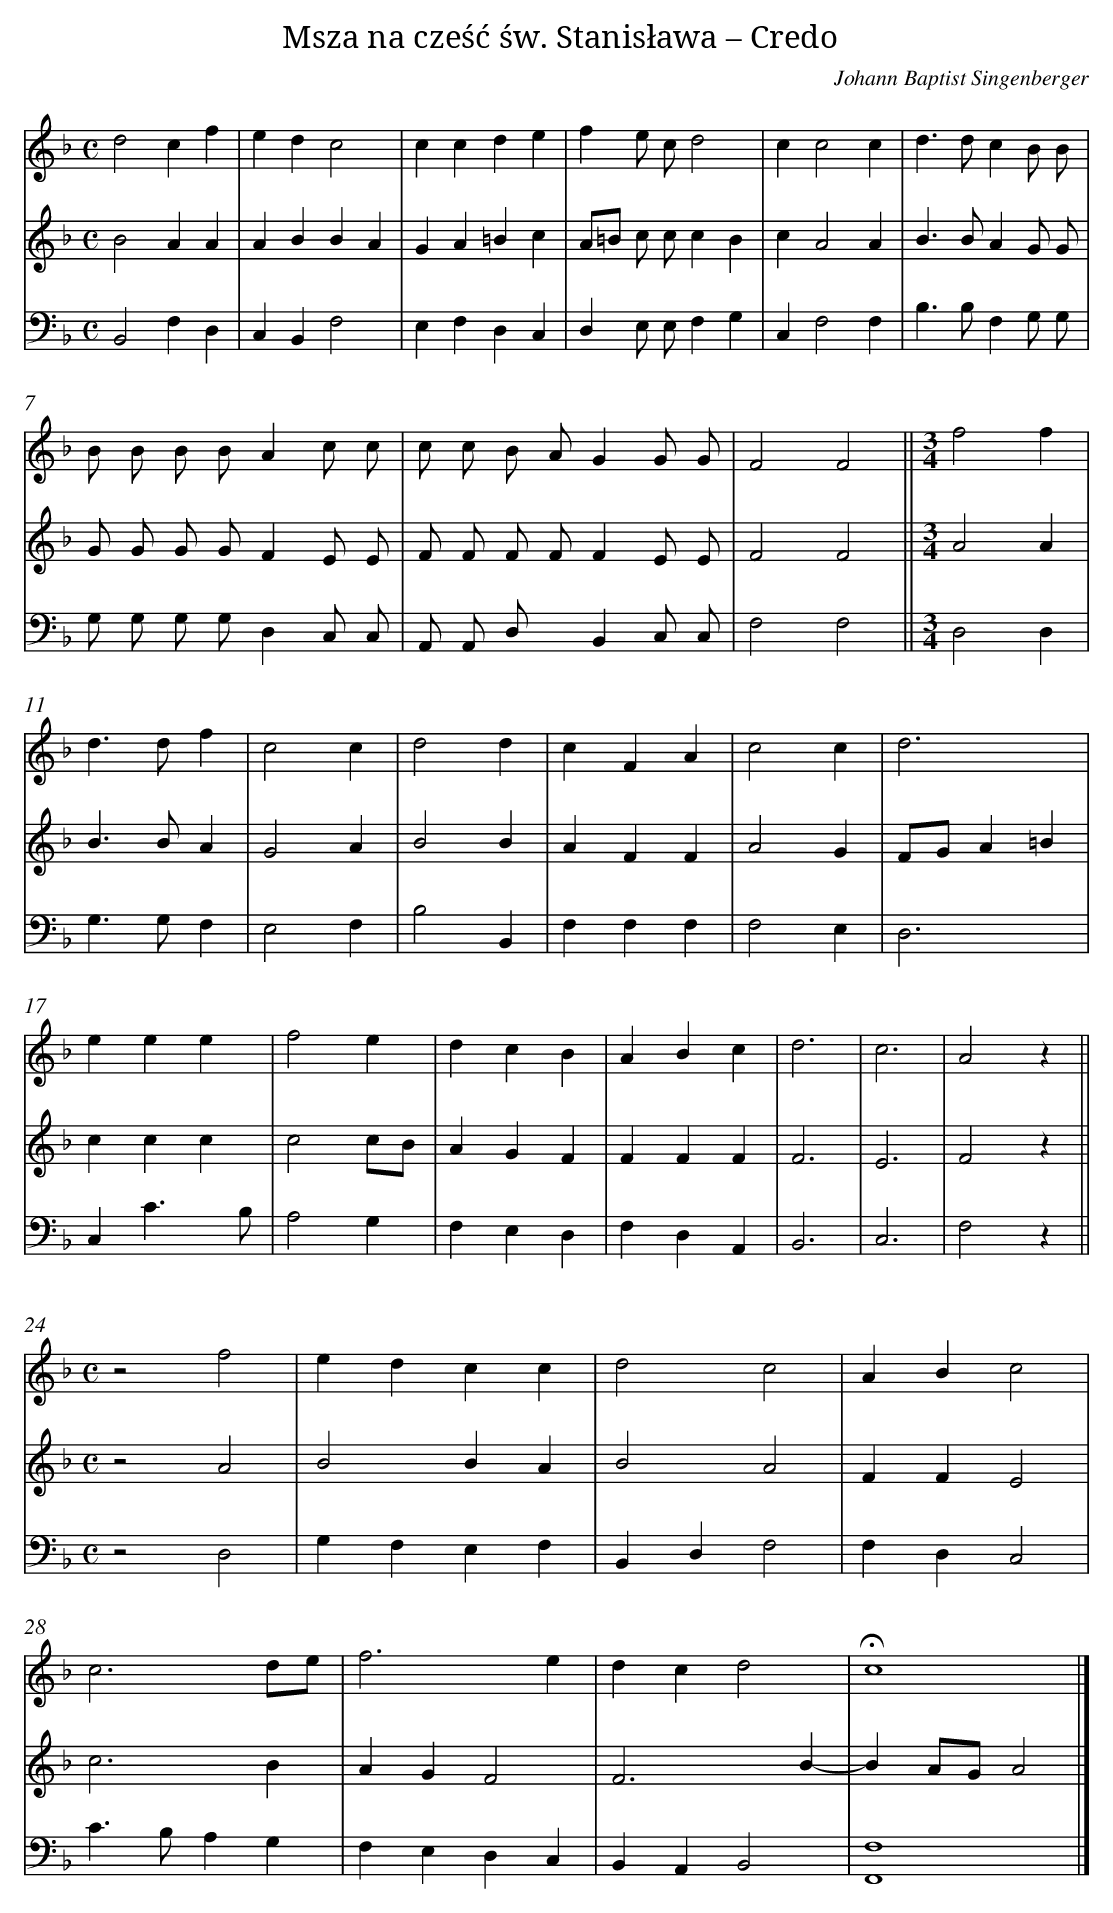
X:1
T: Msza na cześć św. Stanisława – Credo
C: Johann Baptist Singenberger
L: 1/4
M: C
V: 1 clef=treble
V: 2 clef=treble
V: 3 clef=bass
K: F
[V:1] d2cf |
[V:2] B2AA |
[V:3] B,,2F,D, |
[V:1] edc2 |
[V:2] ABBA |
[V:3] C,B,,F,2 |
[V:1] ccde |
[V:2] GA=Bc |
[V:3] E,F,D,C, |
[V:1] fe/ c/d2 |
[V:2] A/=B/ c/ c/cB |
[V:3] D,E,/ E,/F,G, |
[V:1] cc2c |
[V:2] cA2A |
[V:3] C,F,2F, |
[V:1] d>dcB/ B/ |
[V:2] B>BAG/ G/ |
[V:3] B,>B,F,G,/ G,/ |
[V:1] B/ B/ B/ B/Ac/ c/ |
[V:2] G/ G/ G/ G/FE/ E/ |
[V:3] G,/ G,/ G,/ G,/D,C,/ C,/ |
[V:1] c/ c/ B/ A/GG/ G/ |
[V:2] F/ F/ F/ F/FE/ E/ |
[V:3] A,,/ A,,/ D,/ x/B,,C,/ C,/ |
[V:1] F2F2 ||
[V:2] F2F2 ||
[V:3] F,2F,2 ||
[V:1] [M:3/4]f2f |
[V:2] [M:3/4]A2A |
[V:3] [M:3/4]D,2D, |
[V:1] d>df |
[V:2] B>BA |
[V:3] G,>G,F, |
[V:1] c2c |
[V:2] G2A |
[V:3] E,2F, |
[V:1] d2d |
[V:2] B2B |
[V:3] B,2B,, |
[V:1] cFA |
[V:2] AFF |
[V:3] F,F,F, |
[V:1] c2c |
[V:2] A2G |
[V:3] F,2E, |
[V:1] d3 |
[V:2] F/G/A=B |
[V:3] D,3 |
[V:1] eee |
[V:2] ccc |
[V:3] C,C3/B,/ |
[V:1] f2e |
[V:2] c2c/B/ |
[V:3] A,2G, |
[V:1] dcB |
[V:2] AGF |
[V:3] F,E,D, |
[V:1] ABc |
[V:2] FFF |
[V:3] F,D,A,, |
[V:1] d3 |
[V:2] F3 |
[V:3] B,,3 |
[V:1] c3 |
[V:2] E3 |
[V:3] C,3 |
[V:1] A2z ||
[V:2] F2z ||
[V:3] F,2z ||
[V:1] [M:C]z2f2 |
[V:2] [M:C]z2A2 |
[V:3] [M:C]z2D,2 |
[V:1] edcc |
[V:2] B2BA |
[V:3] G,F,E,F, |
[V:1] d2c2 |
[V:2] B2A2 |
[V:3] B,,D,F,2 |
[V:1] ABc2 |
[V:2] FFE2 |
[V:3] F,D,C,2 |
[V:1] c3d/e/ |
[V:2] c3B |
[V:3] C>B,A,G, |
[V:1] f3e |
[V:2] AGF2 |
[V:3] F,E,D,C, |
[V:1] dcd2 |
[V:2] F3B- |
[V:3] B,,A,,B,,2 |
[V:1] !fermata!c4 |]
[V:2] BA/G/A2 |]
[V:3] [F,4F,,4] |]
